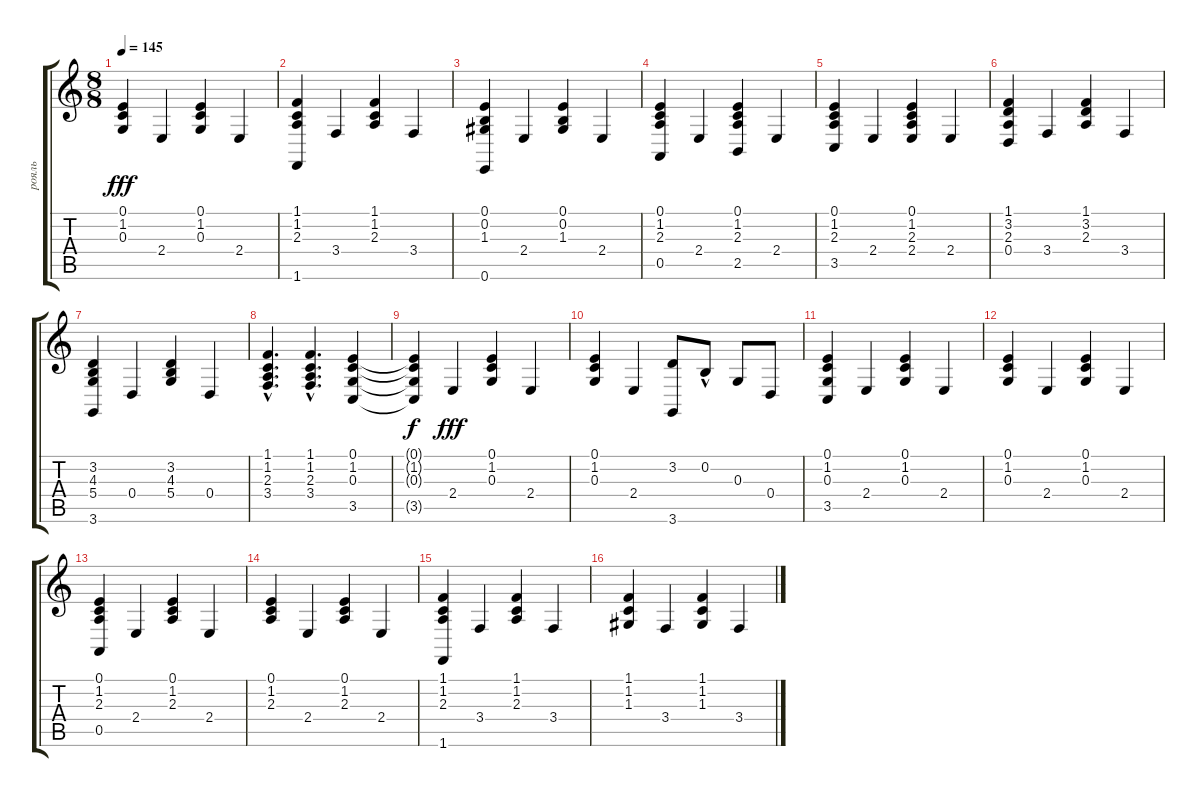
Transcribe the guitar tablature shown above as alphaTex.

\track ("рояль" "рояль") {instrument brightacousticpiano}
\staff {score tabs}
\tuning (E4 B3 G3 D3 A2 E2) {hide}
\ts (8 8)
\tempo 145
\clef g2
\ks c
(0.1 1.2 0.3).4{dy fff} 2.4.4 (0.1 1.2 0.3).4 2.4.4 |
(1.1 1.2 2.3 1.6).4 3.4.4 (1.1 1.2 2.3).4 3.4.4 |
(0.1 0.2 1.3 0.6).4 2.4.4 (0.1 0.2 1.3).4 2.4.4 |
(0.1 1.2 2.3 0.5).4 2.4.4 (0.1 1.2 2.3 2.5).4 2.4.4 |
(0.1 1.2 2.3 3.5).4 2.4.4 (0.1 1.2 2.3 2.4).4 2.4.4 |
(1.1 3.2 2.3 0.4).4 3.4.4 (1.1 3.2 2.3).4 3.4.4 |
(3.2 4.3 5.4 3.6).4 0.4.4 (3.2 4.3 5.4).4 0.4.4 |
(1.1{hac} 1.2{hac} 2.3{hac} 3.4{hac}).4{d} (1.1 1.2 2.3 3.4{hac}).4{d} (0.1 1.2 0.3 3.5).4 |
(0.1{t} 1.2{t} 0.3{t} 3.5{t}).4{dy f} 2.4.4{dy fff} (0.1 1.2 0.3).4 2.4.4 |
(0.1 1.2 0.3).4 2.4.4 (3.2 3.6).8 0.2{hac}.8 0.3.8 0.4.8 |
(0.1 1.2 0.3 3.5).4 2.4.4 (0.1 1.2 0.3).4 2.4.4 |
(0.1 1.2 0.3).4 2.4.4 (0.1 1.2 0.3).4 2.4.4 |
(0.1 1.2 2.3 0.5).4 2.4.4 (0.1 1.2 2.3).4 2.4.4 |
(0.1 1.2 2.3).4 2.4.4 (0.1 1.2 2.3).4 2.4.4 |
(1.1 1.2 2.3 1.6).4 3.4.4 (1.1 1.2 2.3).4 3.4.4 |
(1.1 1.2 1.3).4 3.4.4 (1.1 1.2 1.3).4 3.4.4
